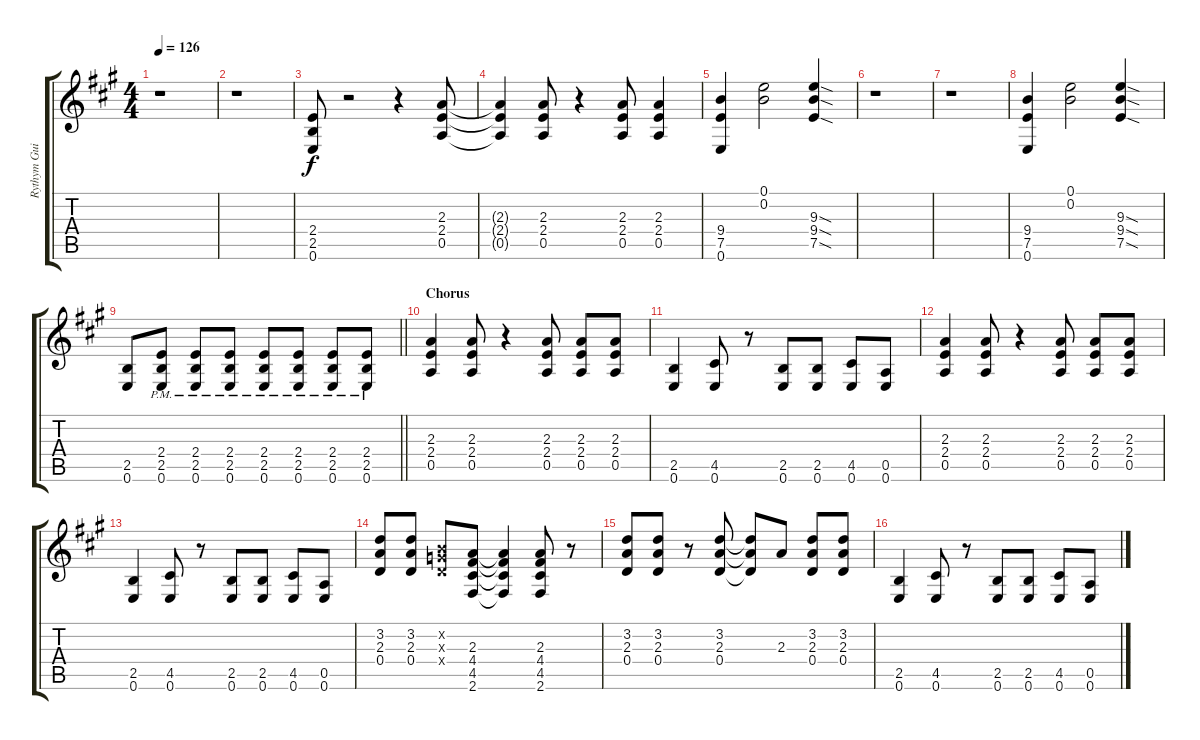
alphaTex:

\track ("Rythym Guitar #2" "Rythym Gui") {instrument distortionguitar}
\staff {score tabs}
\tuning (E4 B3 G3 D3 A2 E2) {hide}
\ts (4 4)
\tempo 126
\clef g2
\ks a
r.1{dy f} |
r.1 |
(2.4 2.5 0.6).8 r.2 r.4 (2.3 2.4 0.5).8 |
(2.3{t} 2.4{t} 0.5{t}).4 (2.3 2.4 0.5).8 r.4 (2.3 2.4 0.5).8 (2.3 2.4 0.5).4 |
(9.4 7.5 0.6).4 (0.1 0.2).2 (9.3{sod} 9.4{sod} 7.5{sod}).4 |
r.1 |
r.1 |
(9.4 7.5 0.6).4 (0.1 0.2).2 (9.3{sod} 9.4{sod} 7.5{sod}).4 |
\barLineRight lightlight
(2.5 0.6).8 (2.4 2.5 0.6{pm}).8 (2.4 2.5 0.6{pm}).8 (2.4 2.5 0.6{pm}).8 (2.4 2.5 0.6{pm}).8 (2.4 2.5 0.6{pm}).8 (2.4 2.5 0.6{pm}).8 (2.4 2.5 0.6{pm}).8 |
\section ("" "Chorus")
(2.3 2.4 0.5).4 (2.3 2.4 0.5).8 r.4 (2.3 2.4 0.5).8 (2.3 2.4 0.5).8 (2.3 2.4 0.5).8 |
(2.5 0.6).4 (4.5 0.6).8 r.8 (2.5 0.6).8 (2.5 0.6).8 (4.5 0.6).8 (0.5 0.6).8 |
(2.3 2.4 0.5).4 (2.3 2.4 0.5).8 r.4 (2.3 2.4 0.5).8 (2.3 2.4 0.5).8 (2.3 2.4 0.5).8 |
(2.5 0.6).4 (4.5 0.6).8 r.8 (2.5 0.6).8 (2.5 0.6).8 (4.5 0.6).8 (0.5 0.6).8 |
(3.2 2.3 0.4).8 (3.2 2.3 0.4).8 (0.2{x} 0.3{x} 0.4{x}).8 (2.3 4.4 4.5 2.6).8 (2.3{t} 4.4{t} 4.5{t} 2.6{t}).4 (2.3 4.4 4.5 2.6).8 r.8 |
(3.2 2.3 0.4).8 (3.2 2.3 0.4).8 r.8 (3.2 2.3 0.4).8 (3.2{t} 2.3{t} 0.4{t}).8 2.3.8 (3.2 2.3 0.4).8 (3.2 2.3 0.4).8 |
(2.5 0.6).4 (4.5 0.6).8 r.8 (2.5 0.6).8 (2.5 0.6).8 (4.5 0.6).8 (0.5 0.6).8
